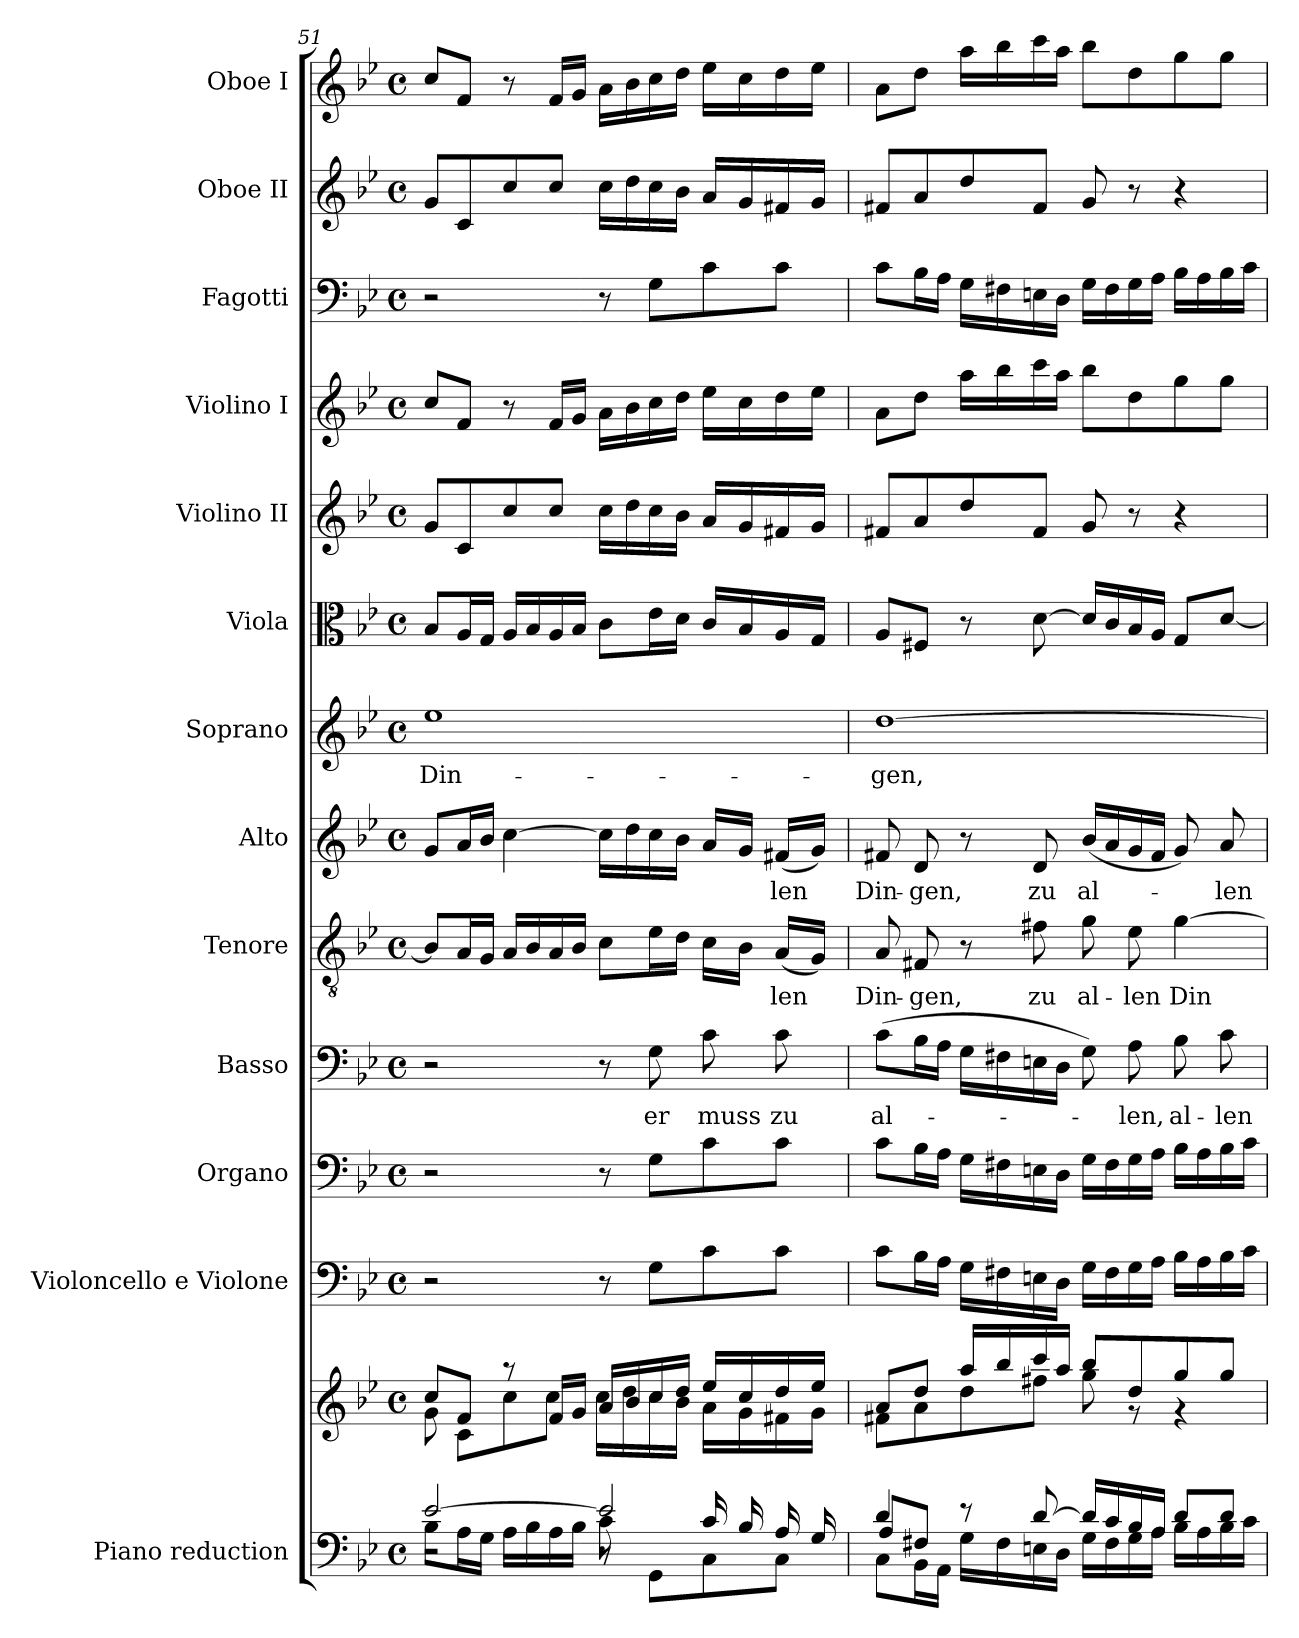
**kern	**kern	**kern	**kern	**kern	**text	**kern	**text	**kern	**text	**kern	**text	**kern	**kern	**kern	**kern	**kern	**kern
*part13	*part13	*part12	*part11	*part10	*part10	*part9	*part9	*part8	*part8	*part7	*part7	*part6	*part5	*part4	*part3	*part2	*part1
*staff14	*staff13	*staff12	*staff11	*staff10	*staff10	*staff9	*staff9	*staff8	*staff8	*staff7	*staff7	*staff6	*staff5	*staff4	*staff3	*staff2	*staff1
*I"Piano reduction	*	*I"Violoncello  e Violone	*I"Organo	*I"Basso	*	*I"Tenore	*	*I"Alto	*	*I"Soprano	*	*I"Viola	*I"Violino II	*I"Violino I	*I"Fagotti	*I"Oboe II	*I"Oboe I
*I'Pno	*	*	*	*	*	*	*	*	*	*	*	*	*	*	*	*I'Ob	*I'Ob
*clefF4	*clefG2	*clefF4	*clefF4	*clefF4	*	*clefGv2	*	*clefG2	*	*clefG2	*	*clefC3	*clefG2	*clefG2	*clefF4	*clefG2	*clefG2
*k[b-e-]	*k[b-e-]	*k[b-e-]	*k[b-e-]	*k[b-e-]	*	*k[b-e-]	*	*k[b-e-]	*	*k[b-e-]	*	*k[b-e-]	*k[b-e-]	*k[b-e-]	*k[b-e-]	*k[b-e-]	*k[b-e-]
*M4/4	*M4/4	*M4/4	*M4/4	*M4/4	*	*M4/4	*	*M4/4	*	*M4/4	*	*M4/4	*M4/4	*M4/4	*M4/4	*M4/4	*M4/4
*met(c)	*met(c)	*met(c)	*met(c)	*met(c)	*	*met(c)	*	*met(c)	*	*met(c)	*	*met(c)	*met(c)	*met(c)	*met(c)	*met(c)	*met(c)
=51	=51	=51	=51	=51	=51	=51	=51	=51	=51	=51	=51	=51	=51	=51	=51	=51	=51
*^	*^	*	*	*	*	*	*	*	*	*	*	*	*	*	*	*	*
*	*^	*	*^	*	*	*	*	*	*	*	*	*	*	*	*	*	*	*	*
!	!	!	!	!	!	!	!	!	!	!	!	!	!	!	!LO:LY:b	!	!	!	!	!	!
[2e-/	2r	8B-\L	8cc/L	8g\	8ryy	2r	2r	2r	.	8B-/L]	.	8g/L	.	1ee-	Din-	8B-/L	8g/L	8cc/L	2r	8g/L	8cc/L
*	*	*	*	*v	*v	*	*	*	*	*	*	*	*	*	*	*	*	*	*	*	*
.	.	16A\L	8f/J	8c\L	.	.	.	.	16A/L	.	16a/L	.	.	.	16A/L	8c/	8f/J	.	8c/	8f/J
.	.	16G\JJ	.	.	.	.	.	.	16G/JJ	.	16b-/JJ	.	.	.	16G/JJ	.	.	.	.	.
.	.	16A\LL	8r	8cc\	.	.	.	.	16A/LL	.	[4cc\	.	.	.	16A/LL	8cc/	8r	.	8cc/	8r
.	.	16B-\	.	.	.	.	.	.	16B-/	.	.	.	.	.	16B-/	.	.	.	.	.
.	.	16A\	16f/LL	8cc\J	.	.	.	.	16A/	.	.	.	.	.	16A/	8cc/J	16f/LL	.	8cc/J	16f/LL
.	.	16B-\JJ	16g/JJ	.	.	.	.	.	16B-/JJ	.	.	.	.	.	16B-/JJ	.	16g/JJ	.	.	16g/JJ
2e-/]	8r	8c\L	16a/LL	16cc\LL	8r	8r	8r	.	8c\L	.	16cc\LL]	.	.	.	8c\L	16cc\LL	16a\LL	8r	16cc\LL	16a\LL
.	.	.	16b-/	16dd\	.	.	.	.	.	.	16dd\	.	.	.	.	16dd\	16b-\	.	16dd\	16b-\
*	*	*	*	*^	*	*	*	*	*	*	*	*	*	*	*	*	*	*	*	*
!	!	!	!	!	!	!	!	!	!LO:LY:b	!	!	!	!	!	!	!	!	!	!	!	!
.	8GG\L	8ryy	16cc/	16cc\	16e-\L	8G\L	8G\L	8G\	er	16e-\L	.	16cc\	.	.	.	16e-\L	16cc\	16cc\	8G\L	16cc\	16cc\
.	.	.	16dd/JJ	16b-\JJ	16d\JJ	.	.	.	.	16d\JJ	.	16b-\JJ	.	.	.	16d\JJ	16b-\JJ	16dd\JJ	.	16b-\JJ	16dd\JJ
!	!	!	!	!	!	!	!	!	!LO:LY:b	!	!	!	!	!	!	!	!	!	!	!	!
.	8C\	16c/LL	16ee-/LL	16a\LL	4ryy	8c\	8c\	8c\	muss	16c\LL	.	16a/LL	.	.	.	16c/LL	16a/LL	16ee-\LL	8c\	16a/LL	16ee-\LL
.	.	16B-/	16cc/	16g\	.	.	.	.	.	16B-\JJ	.	16g/JJ	.	.	.	16B-/	16g/	16cc\	.	16g/	16cc\
!	!	!	!	!	!	!	!	!	!LO:LY:b	!	!LO:LY:b	!	!LO:LY:b	!	!	!	!	!	!	!	!
.	8C\J	16A/	16dd/	16f#X\	.	8c\J	8c\J	8c\	zu	(16A/LL	-len	(16f#X/LL	-len	.	.	16A/	16f#X/	16dd\	8c\J	16f#X/	16dd\
.	.	16G/JJ	16ee-/JJ	16g\JJ	.	.	.	.	.	16G/JJ)	.	16g/JJ)	.	.	.	16G/JJ	16g/JJ	16ee-\JJ	.	16g/JJ	16ee-\JJ
*	*	*	*	*v	*v	*	*	*	*	*	*	*	*	*	*	*	*	*	*	*	*
!!LO:PB:g=z
=52	=52	=52	=52	=52	=52	=52	=52	=52	=52	=52	=52	=52	=52	=52	=52	=52	=52	=52	=52	=52
!	!	!	!	!	!	!	!	!LO:LY:b	!	!LO:LY:b	!	!LO:LY:b	!	!LO:LY:b	!	!	!	!	!	!
4d/	8C\L	8A/L	8a/L	8f#X\L	8c\L	8c\L	(8c\L	al-	8A/	Din-	8f#X/	Din-	[1dd	-gen,	8A/L	8f#X/L	8a\L	8c\L	8f#X/L	8a\L
!	!	!	!	!	!	!	!	!	!	!LO:LY:b	!	!LO:LY:b	!	!	!	!	!	!	!	!
.	16BB-\L	8F#X/J	8dd/J	8a\	16B-\L	16B-\L	16B-\L	.	8F#X/	-gen,	8d/	-gen,	.	.	8F#X/J	8a/	8dd\J	16B-\L	8a/	8dd\J
.	16AA\JJ	.	.	.	16A\JJ	16A\JJ	16A\JJ	.	.	.	.	.	.	.	.	.	.	16A\JJ	.	.
8r	16G\LL	4ryy	16aa/LL	8dd\	16G\LL	16G\LL	16G\LL	.	8r	.	8r	.	.	.	8r	8dd/	16aa\LL	16G\LL	8dd/	16aa\LL
.	16F#\	.	16bb-/	.	16F#X\	16F#X\	16F#X\	.	.	.	.	.	.	.	.	.	16bb-\	16F#X\	.	16bb-\
!	!	!	!	!	!	!	!	!	!	!LO:LY:b	!	!LO:LY:b	!	!	!	!	!	!	!	!
[8d/	16En\	.	16ccc/	8ff#X\J	16En\	16En\	16En\	.	8f#X\	zu	8d/	zu	.	.	[8d\	8f#/J	16ccc\	16En\	8f#/J	16ccc\
.	16D\JJ	.	16aa/JJ	.	16D\JJ	16D\JJ	16D\JJ	.	.	.	.	.	.	.	.	.	16aa\JJ	16D\JJ	.	16aa\JJ
!	!	!	!	!	!	!	!	!	!	!LO:LY:b	!	!LO:LY:b	!	!	!	!	!	!	!	!
16d/LL]	16G\LL	2ryy	8bb-/L	8gg\	16G\LL	16G\LL	8G\)	.	8g\	al-	(16b-/LL	al-	.	.	16d/LL]	8g/	8bb-\L	16G\LL	8g/	8bb-\L
16c/	16F#\	.	.	.	16F#\	16F#\	.	.	.	.	16a/	.	.	.	16c/	.	.	16F#\	.	.
!	!	!	!	!	!	!	!	!LO:LY:b	!	!LO:LY:b	!	!	!	!	!	!	!	!	!	!
16B-/	16G\	.	8dd/	8r	16G\	16G\	8A\	-len,	8e-\	-len	16g/	.	.	.	16B-/	8r	8dd\	16G\	8r	8dd\
16A/JJ	16A\JJ	.	.	.	16A\JJ	16A\JJ	.	.	.	.	16f#/JJ	.	.	.	16A/JJ	.	.	16A\JJ	.	.
!	!	!	!	!	!	!	!	!LO:LY:b	!	!LO:LY:b	!	!	!	!	!	!	!	!	!	!
8d/L	16B-\LL	.	8gg/	4r	16B-\LL	16B-\LL	8B-\	al-	[4g\	Din-	8g/)	.	.	.	8G/L	4r	8gg\	16B-\LL	4r	8gg\
.	16A\	.	.	.	16A\	16A\	.	.	.	.	.	.	.	.	.	.	.	16A\	.	.
!	!	!	!	!	!	!	!	!LO:LY:b	!	!	!	!LO:LY:b	!	!	!	!	!	!	!	!
8d/J	16B-\	.	8gg/J	.	16B-\	16B-\	8c\	-len	.	.	8a/	-len	.	.	[8d/J	.	8gg\J	16B-\	.	8gg\J
.	16c\JJ	.	.	.	16c\JJ	16c\JJ	.	.	.	.	.	.	.	.	.	.	.	16c\JJ	.	.
*v	*v	*v	*	*	*	*	*	*	*	*	*	*	*	*	*	*	*	*	*	*
*	*v	*v	*	*	*	*	*	*	*	*	*	*	*	*	*	*	*	*
=	=	=	=	=	=	=	=	=	=	=	=	=	=	=	=	=	=
*-	*-	*-	*-	*-	*-	*-	*-	*-	*-	*-	*-	*-	*-	*-	*-	*-	*-
